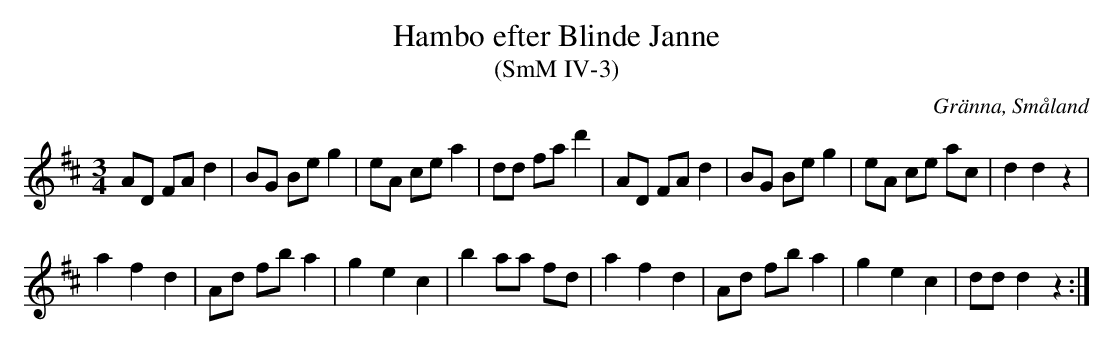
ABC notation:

X:1
T:Hambo efter Blinde Janne
T:(SmM IV-3)
O:Gränna, Småland
M:3/4
L:1/8
K:D
AD FA d2|BG Be g2|eA ce a2|dd fa d'2|AD FA d2|BG Be g2|eA ce ac|d2 d2 z2|
a2 f2 d2|Ad fb a2|g2 e2 c2|b2 aa fd|a2 f2 d2|Ad fb a2|g2 e2 c2|dd d2 z2:|
